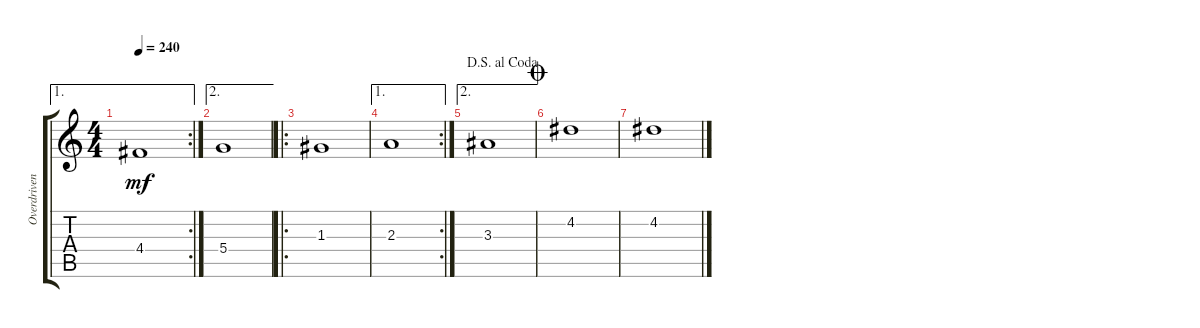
\track ("Overdriven Guitar" "Overdriven") {instrument overdrivenguitar}
\staff {score tabs}
\tuning (E4 B3 G3 D3 A2 E2) {hide}
\ae 1
\rc 2
\ts (4 4)
\tempo 240
\clef g2
\ks c
4.4.1{dy mf} |
\ae 2
5.4.1 |
\ro
1.3.1 |
\ae 1
\rc 2
2.3.1 |
\ae 2
\jump dalsegnoalcoda
3.3.1 |
\jump coda
4.2.1 |
4.2.1
